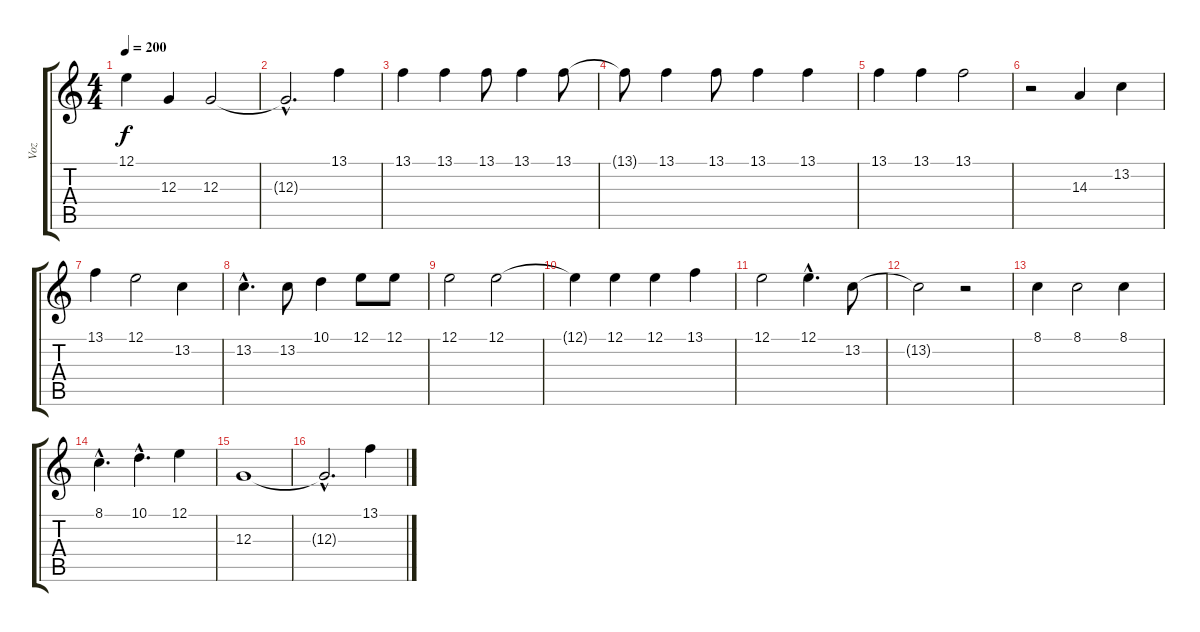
\track ("Voz" "Voz") {instrument synthbrass1}
\staff {score tabs}
\tuning (E4 B3 G3 D3 A2 E2) {hide}
\ts (4 4)
\tempo 200
\clef g2
\ks c
12.1{t}.4{dy f} 12.3.4 12.3.2 |
12.3{hac t}.2{d} 13.1.4 |
13.1.4 13.1.4 13.1.8 13.1.4 13.1.8 |
13.1{t}.8 13.1.4 13.1.8 13.1.4 13.1.4 |
13.1.4 13.1.4 13.1.2 |
r.2 14.3.4 13.2.4 |
13.1.4 12.1.2 13.2.4 |
13.2{hac}.4{d} 13.2.8 10.1.4 12.1.8 12.1.8 |
12.1.2 12.1.2 |
12.1{t}.4 12.1.4 12.1.4 13.1.4 |
12.1.2 12.1{hac}.4{d} 13.2.8 |
13.2{t}.2 r.2 |
8.1.4 8.1.2 8.1.4 |
8.1{hac}.4{d} 10.1{hac}.4{d} 12.1.4 |
12.3.1 |
12.3{hac t}.2{d} 13.1.4
